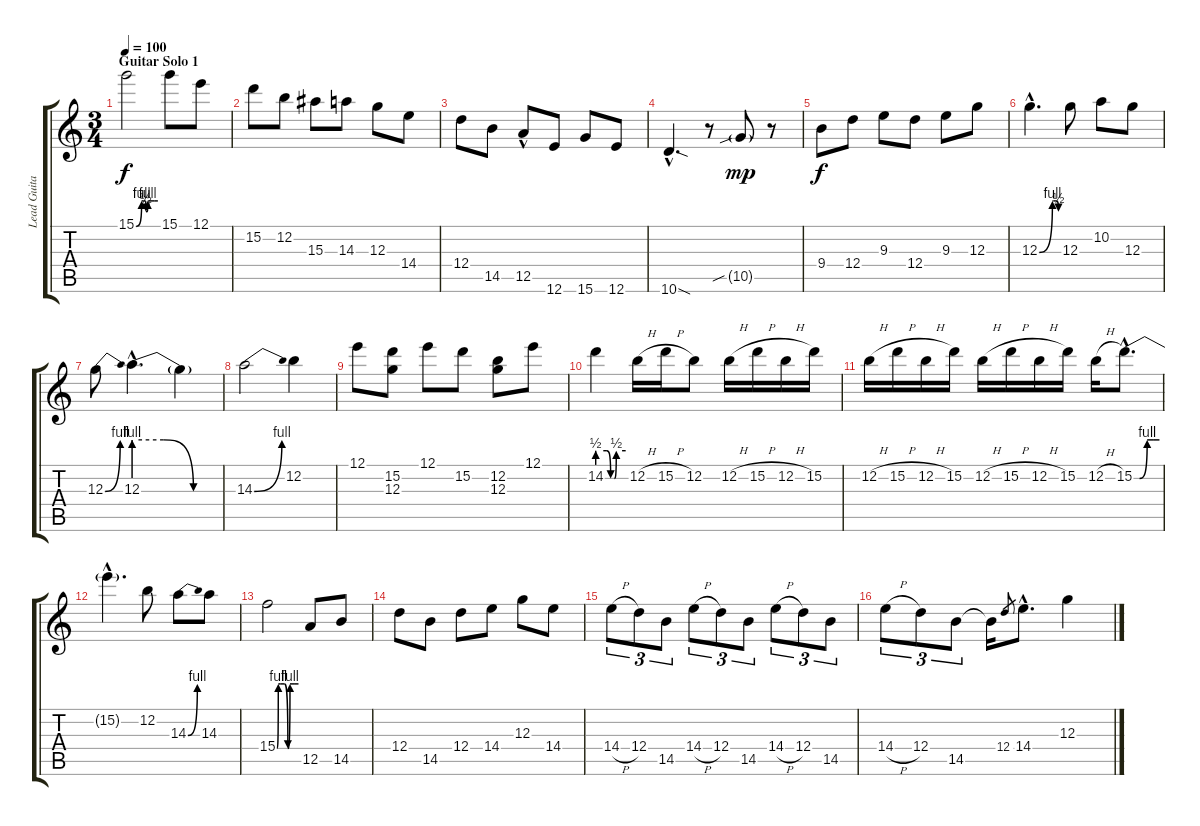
\track ("Lead Guitar (Martin Barre)" "Lead Guita") {instrument overdrivenguitar}
\staff {score tabs}
\tuning (E4 B3 G3 D3 A2 E2) {hide}
\ts (3 4)
\section ("" "Guitar Solo 1")
\tempo 100
\clef g2
\ks c
15.1{be (custom 0 0 15 4 20 4 25 4 27 2 30 2 32 4 34 4 50 4 60 4)}.2{dy f} 15.1.8 12.1.8 |
15.2.8 12.2.8 15.3.8 14.3.8 12.3.8 14.4.8 |
12.4.8 14.5.8 12.5{hac}.8 12.6.8 15.6.8 12.6.8 |
10.6{sod hac}.4{d} r.8 10.5{sib g}.8{dy mp} r.8 |
9.4.8{dy f} 12.4.8 9.3.8 12.4.8 9.3.8 12.3.8 |
12.3{be (custom 0 0 41 4 45 4 52 4 60 2) hac}.4{d} 12.3.8 10.2.8 12.3.8 |
12.3{be (bend 0 0 60 4)}.8 12.3{be (custom 0 4 20 4 40 0 60 0) hac}.4{d} 12.3{t}.4 |
14.3{be (bend 0 0 60 4)}.2 12.2.4 |
12.1.8 (15.2 12.3).8 12.1.8 15.2.8 (12.2 12.3).8 12.1.8 |
14.2{be (custom 0 2 20 2 28 0 36 0 40 2 60 2)}.4 12.2{h}.16 15.2{h}.16 12.2.8 12.2{h}.16 15.2{h}.16 12.2{h}.16 15.2.16 |
12.2{h}.16 15.2{h}.16 12.2{h}.16 15.2.16 12.2{h}.16 15.2{h}.16 12.2{h}.16 15.2.16 12.2{h}.16 15.2{be (custom 0 0 13 0 31 4 45 4 60 4) hac}.8{d} |
15.2{hac t}.4{d} 12.2.8 14.3{be (bend 0 0 60 4)}.8 14.3.8 |
15.4{be (custom 0 0 3 4 5 4 10 4 20 4 30 0 36 4 50 4 60 4)}.2 12.5.8 14.5.8 |
12.4.8 14.5.8 12.4.8 14.4.8 12.3.8 14.4.8 |
14.4{h}.8{tu (3 2)} 12.4.8{tu (3 2)} 14.5.8{tu (3 2)} 14.4{h}.8{tu (3 2)} 12.4.8{tu (3 2)} 14.5.8{tu (3 2)} 14.4{h}.8{tu (3 2)} 12.4.8{tu (3 2)} 14.5.8{tu (3 2)} |
14.4{h}.8{tu (3 2)} 12.4.8{tu (3 2)} 14.5.8{tu (3 2)} 14.5{t}.16 12.4.8{gr} 14.4{hac}.8{d} 12.3.4
